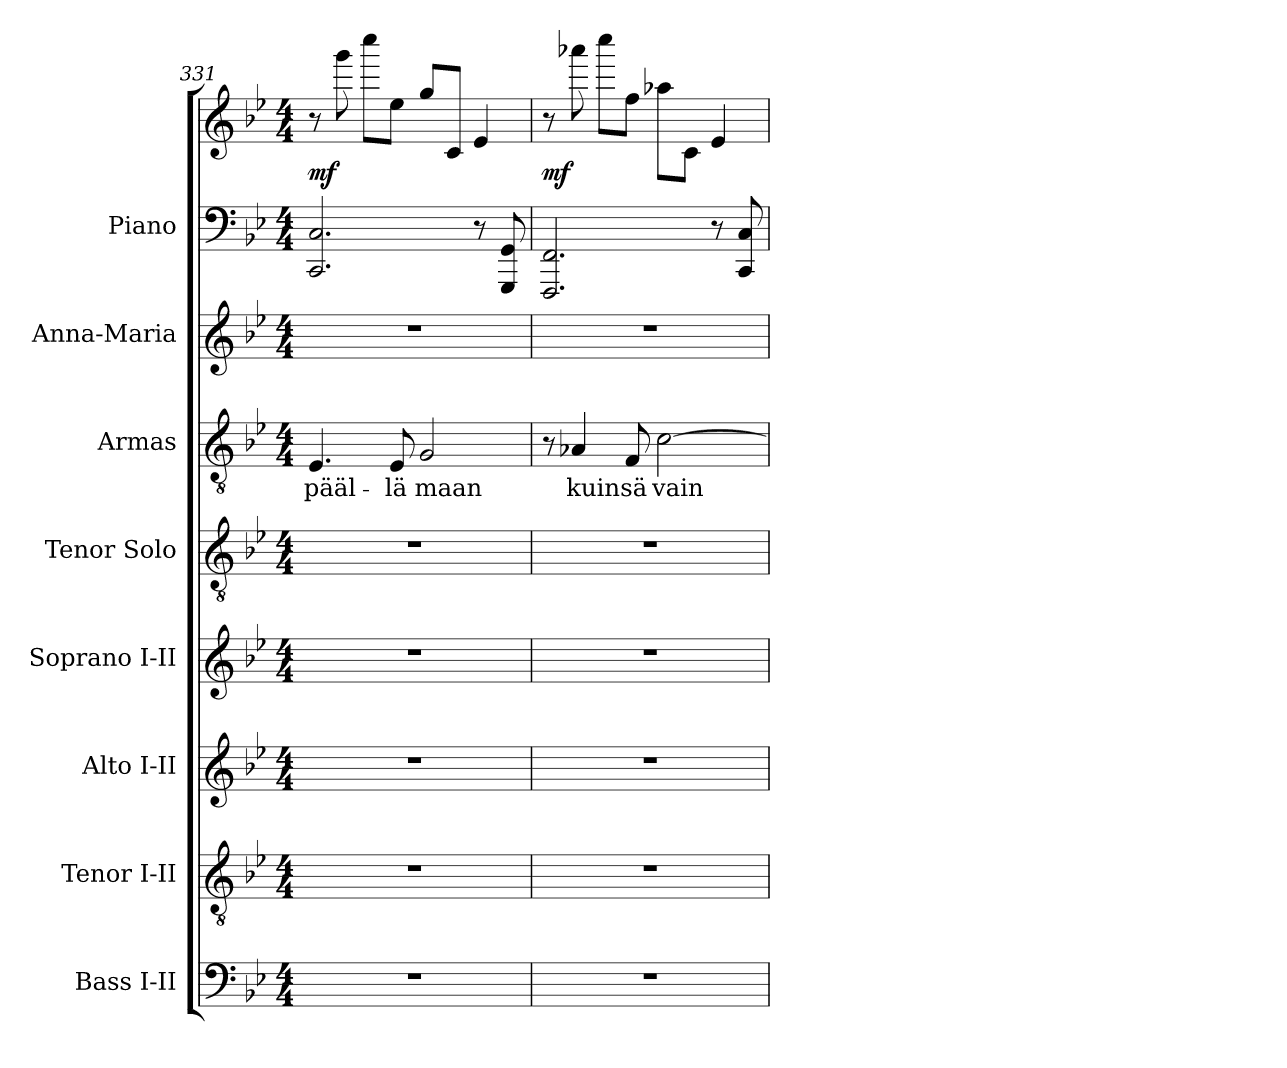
**kern	**kern	**kern	**kern	**kern	**kern	**text	**kern	**kern	**kern	**dynam
*part8	*part7	*part6	*part5	*part4	*part3	*part3	*part2	*part1	*part1	*part1
*staff9	*staff8	*staff7	*staff6	*staff5	*staff4	*staff4	*staff3	*staff2	*staff1	*staff1/2
*I"Bass I-II	*I"Tenor I-II	*I"Alto I-II	*I"Soprano I-II	*I"Tenor Solo	*I"Armas	*	*I"Anna-Maria	*I"Piano	*	*
*I'B.	*I'T.	*I'A.	*I'S.	*I'T. Solo	*I'Armas	*	*I'A-M	*I'Pno.	*	*
*clefF4	*clefGv2	*clefG2	*clefG2	*clefGv2	*clefGv2	*	*clefG2	*clefF4	*clefG2	*
*	*ITrd7c12	*	*	*ITrd7c12	*ITrd7c12	*	*	*	*	*
*k[b-e-]	*k[b-e-]	*k[b-e-]	*k[b-e-]	*k[b-e-]	*k[b-e-]	*	*k[b-e-]	*k[b-e-]	*k[b-e-]	*
*B-:	*B-:	*B-:	*B-:	*B-:	*B-:	*	*B-:	*B-:	*B-:	*
*M4/4	*M4/4	*M4/4	*M4/4	*M4/4	*M4/4	*	*M4/4	*M4/4	*M4/4	*
=331	=331	=331	=331	=331	=331	=331	=331	=331	=331	=331
!	!	!	!	!	!	!LO:LY:b:color=#000000	!	!	!	!
1r	1r	1r	1r	1r	4.EE-i/	pääl-	1r	2.CCi/ 2.Ci	8r	mf
.	.	.	.	.	.	.	.	.	8gggi\	.
.	.	.	.	.	.	.	.	.	8cccci\L	.
!	!	!	!	!	!	!LO:LY:b:color=#000000	!	!	!	!
.	.	.	.	.	8EE-i/	-lä	.	.	8ee-i\J	.
!	!	!	!	!	!	!LO:LY:b:color=#000000	!	!	!	!
.	.	.	.	.	2GGi/	maan	.	.	8ggi/L	.
.	.	.	.	.	.	.	.	.	8ci/J	.
.	.	.	.	.	.	.	.	8r	4e-i/	] ]
.	.	.	.	.	.	.	.	8GGGi/ 8GGi	.	.
!!LO:LB:g=z
=332	=332	=332	=332	=332	=332	=332	=332	=332	=332	=332
1r	1r	1r	1r	1r	8r	.	1r	2.FFFi/ 2.FFi	8r	mf
!	!	!	!	!	!	!LO:LY:b:color=#000000	!	!	!	!
.	.	.	.	.	4AA-Xi/	kuin	.	.	8aaa-Xi\	.
.	.	.	.	.	.	.	.	.	8cccci\L	.
!	!	!	!	!	!	!LO:LY:b:color=#000000	!	!	!	!
.	.	.	.	.	8FFi/	sä	.	.	8ffi\J	.
!	!	!	!	!	!	!LO:LY:b:color=#000000	!	!	!	!
.	.	.	.	.	[>2Ci\	vain	.	.	8aa-Xi\L	.
.	.	.	.	.	.	.	.	.	8ci\J	.
.	.	.	.	.	.	.	.	8r	4e-i/	] ]
.	.	.	.	.	.	.	.	8CCi/ 8Ci	.	.
=	=	=	=	=	=	=	=	=	=	=
*-	*-	*-	*-	*-	*-	*-	*-	*-	*-	*-
